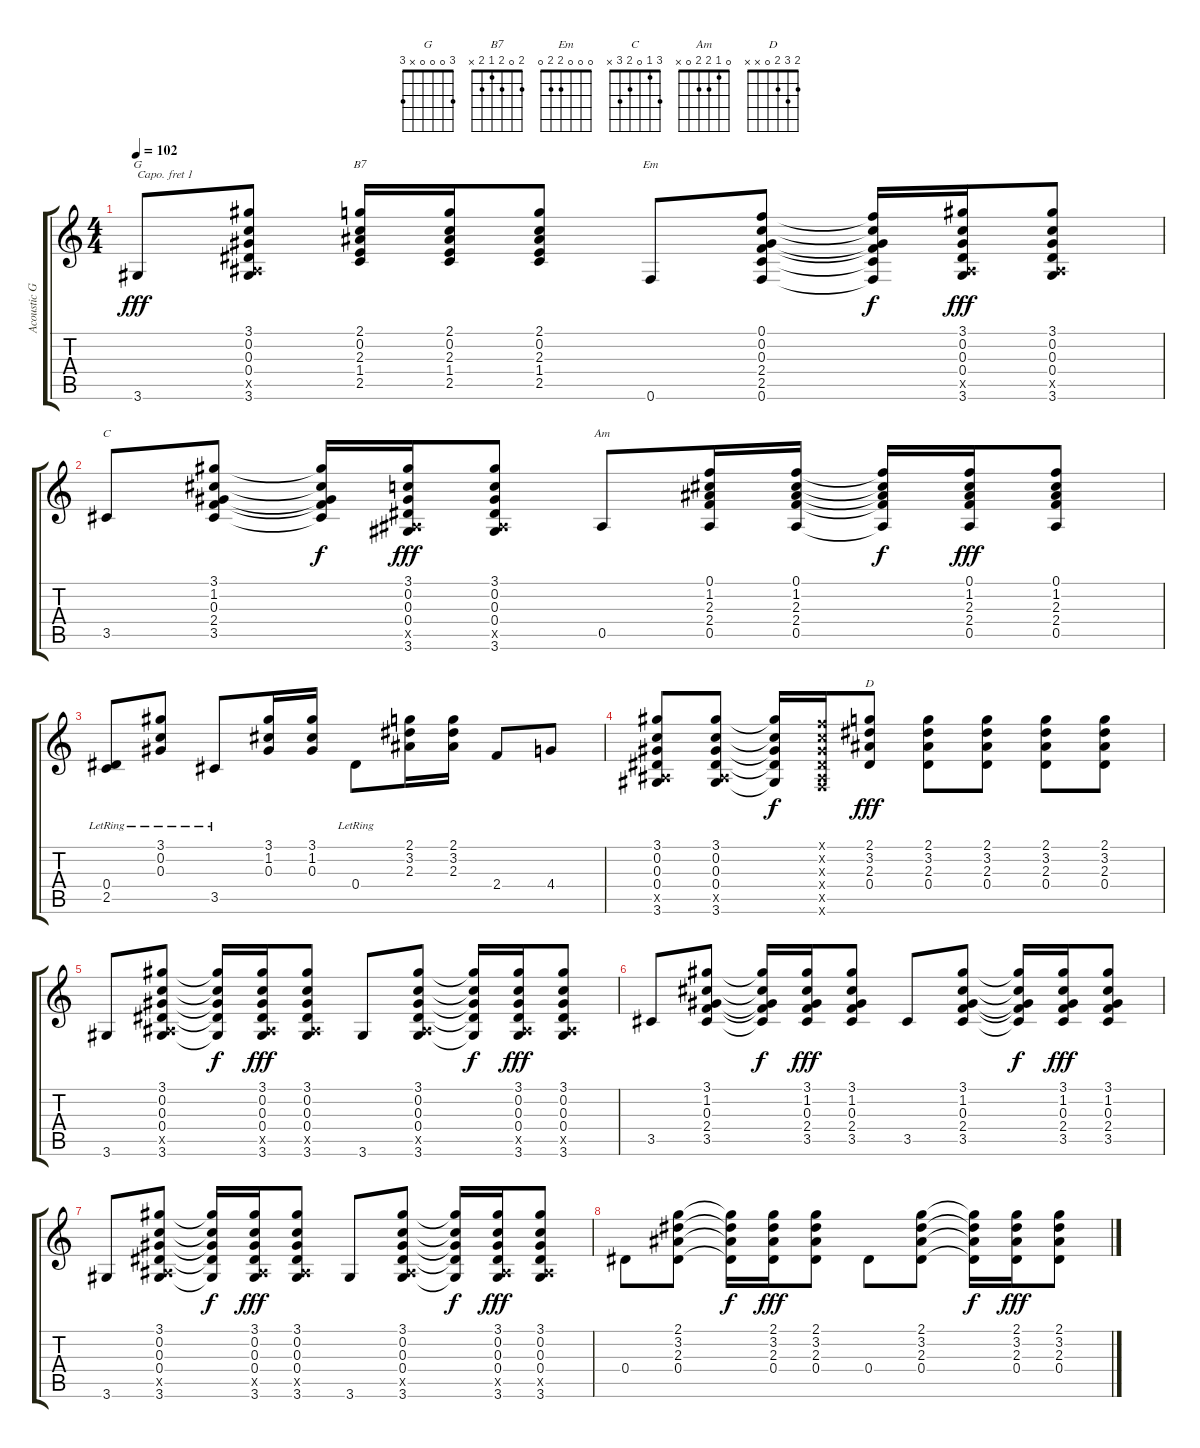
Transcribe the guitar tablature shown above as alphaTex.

\track ("Acoustic Guitar 2" "Acoustic G") {instrument acousticguitarsteel}
\staff {score tabs}
\capo 1
\tuning (E4 B3 G3 D3 A2 E2) {hide}
\chord ("G" 3 0 0 0 x 3)
\chord ("B7" 2 0 2 1 2 x)
\chord ("Em" 0 0 0 2 2 0)
\chord ("C" 3 1 0 2 3 x)
\chord ("Am" 0 1 2 2 0 x)
\chord ("D" 2 3 2 0 x x)
\ts (4 4)
\tempo 102
\clef g2
\ks c
3.6.8{ch "G" dy fff} (3.1 0.2 0.3 0.4 0.5{x} 3.6).8 (2.1 0.2 2.3 1.4 2.5).16{ch "B7"} (2.1 0.2 2.3 1.4 2.5).16 (2.1 0.2 2.3 1.4 2.5).8 0.6.8{ch "Em"} (0.1 0.2 0.3 2.4 2.5 0.6).8 (0.1{t} 0.2{t} 0.3{t} 2.4{t} 2.5{t} 0.6{t}).16{dy f} (3.1 0.2 0.3 0.4 0.5{x} 3.6).16{dy fff} (3.1 0.2 0.3 0.4 0.5{x} 3.6).8 |
3.5.8{ch "C"} (3.1 1.2 0.3 2.4 3.5).8 (3.1{t} 1.2{t} 0.3{t} 2.4{t} 3.5{t}).16{dy f} (3.1 0.2 0.3 0.4 0.5{x} 3.6).16{dy fff} (3.1 0.2 0.3 0.4 0.5{x} 3.6).8 0.5.8{ch "Am"} (0.1 1.2 2.3 2.4 0.5).16 (0.1 1.2 2.3 2.4 0.5).16 (0.1{t} 1.2{t} 2.3{t} 2.4{t} 0.5{t}).16{dy f} (0.1 1.2 2.3 2.4 0.5).16{dy fff} (0.1 1.2 2.3 2.4 0.5).8 |
(0.4{lr} 2.5{lr}).8 (3.1{lr} 0.2{lr} 0.3{lr}).8 3.5{lr}.8 (3.1 1.2 0.3).16 (3.1 1.2 0.3).16 0.4{lr}.8 (2.1 3.2 2.3).16 (2.1 3.2 2.3).16 2.4.8 4.4.8 |
(3.1 0.2 0.3 0.4 0.5{x} 3.6).8 (3.1 0.2 0.3 0.4 0.5{x} 3.6).8 (3.1{t} 0.2{t} 0.3{t} 0.4{t} 3.6{t}).16{dy f} (0.1{x} 0.2{x} 0.3{x} 0.4{x} 0.5{x} 0.6{x}).16 (2.1 3.2 2.3 0.4).8{ch "D" dy fff} (2.1 3.2 2.3 0.4).8 (2.1 3.2 2.3 0.4).8 (2.1 3.2 2.3 0.4).8 (2.1 3.2 2.3 0.4).8 |
3.6.8 (3.1 0.2 0.3 0.4 0.5{x} 3.6).8 (3.1{t} 0.2{t} 0.3{t} 0.4{t} 3.6{t}).16{dy f} (3.1 0.2 0.3 0.4 0.5{x} 3.6).16{dy fff} (3.1 0.2 0.3 0.4 0.5{x} 3.6).8 3.6.8 (3.1 0.2 0.3 0.4 0.5{x} 3.6).8 (3.1{t} 0.2{t} 0.3{t} 0.4{t} 3.6{t}).16{dy f} (3.1 0.2 0.3 0.4 0.5{x} 3.6).16{dy fff} (3.1 0.2 0.3 0.4 0.5{x} 3.6).8 |
3.5.8 (3.1 1.2 0.3 2.4 3.5).8 (3.1{t} 1.2{t} 0.3{t} 2.4{t} 3.5{t}).16{dy f} (3.1 1.2 0.3 2.4 3.5).16{dy fff} (3.1 1.2 0.3 2.4 3.5).8 3.5.8 (3.1 1.2 0.3 2.4 3.5).8 (3.1{t} 1.2{t} 0.3{t} 2.4{t} 3.5{t}).16{dy f} (3.1 1.2 0.3 2.4 3.5).16{dy fff} (3.1 1.2 0.3 2.4 3.5).8 |
3.6.8 (3.1 0.2 0.3 0.4 0.5{x} 3.6).8 (3.1{t} 0.2{t} 0.3{t} 0.4{t} 3.6{t}).16{dy f} (3.1 0.2 0.3 0.4 0.5{x} 3.6).16{dy fff} (3.1 0.2 0.3 0.4 0.5{x} 3.6).8 3.6.8 (3.1 0.2 0.3 0.4 0.5{x} 3.6).8 (3.1{t} 0.2{t} 0.3{t} 0.4{t} 3.6{t}).16{dy f} (3.1 0.2 0.3 0.4 0.5{x} 3.6).16{dy fff} (3.1 0.2 0.3 0.4 0.5{x} 3.6).8 |
0.4.8 (2.1 3.2 2.3 0.4).8 (2.1{t} 3.2{t} 2.3{t} 0.4{t}).16{dy f} (2.1 3.2 2.3 0.4).16{dy fff} (2.1 3.2 2.3 0.4).8 0.4.8 (2.1 3.2 2.3 0.4).8 (2.1{t} 3.2{t} 2.3{t} 0.4{t}).16{dy f} (2.1 3.2 2.3 0.4).16{dy fff} (2.1 3.2 2.3 0.4).8
